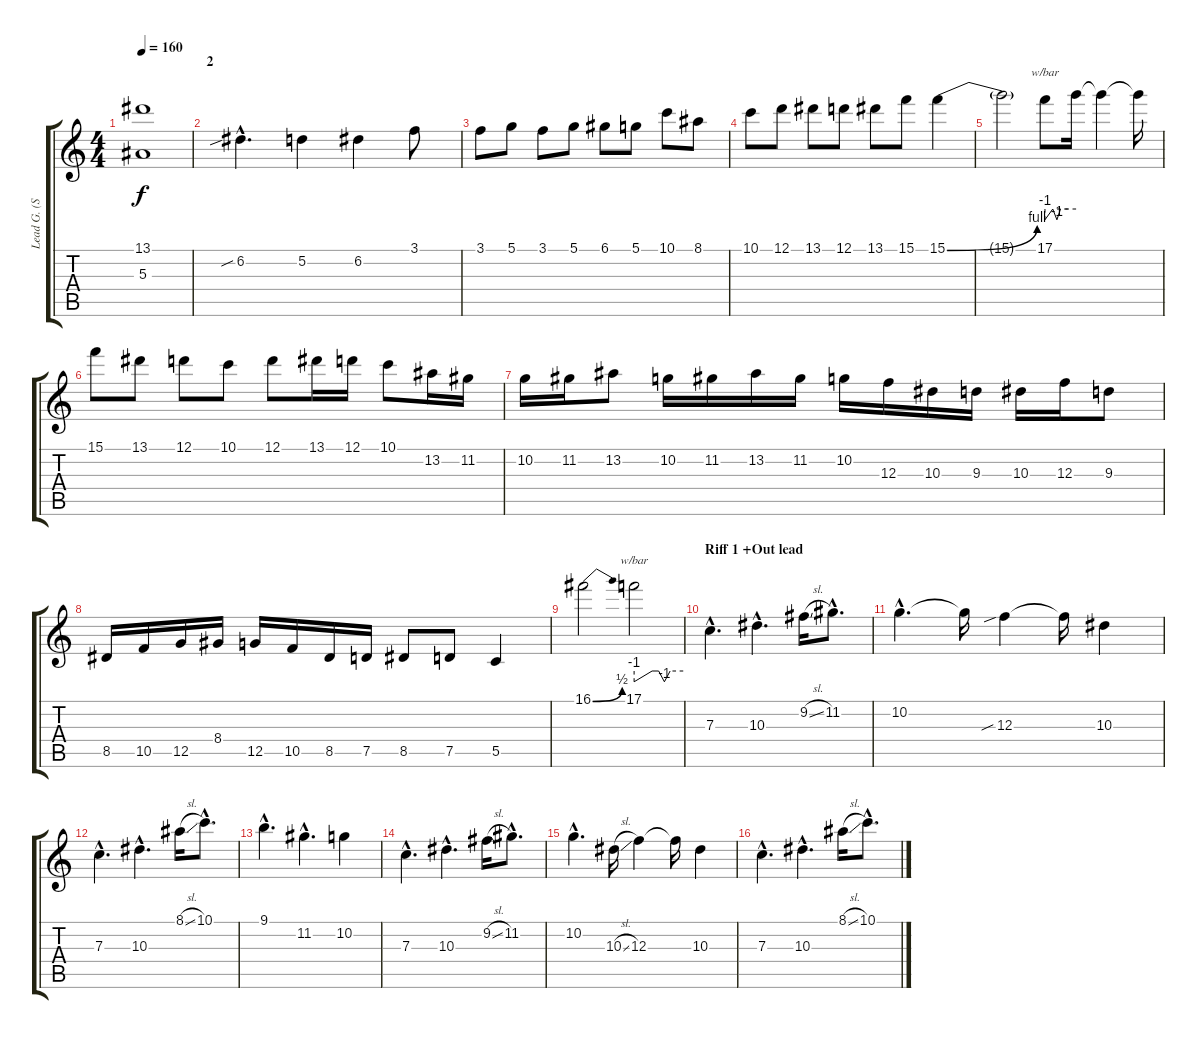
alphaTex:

\track ("Lead G. (Spiros Efthimiadis)" "Lead G. (S") {instrument distortionguitar}
\staff {score tabs}
\tuning (D4 A3 F3 C3 G2 D2) {hide}
\ts (4 4)
\tempo 160
\clef g2
\ks c
(13.1{t} 5.3{t}).1{dy f} |
\section ("" "2")
6.2{sib hac}.4{d volume 16} 5.2.4 6.2.4 3.1.8 |
3.1.8 5.1.8 3.1.8 5.1.8 6.1.8 5.1.8 10.1.8 8.1.8 |
10.1.8 12.1.8 13.1.8 12.1.8 13.1.8 15.1.8 15.1{be (bend 0 0 60 4)}.4 |
15.1{t}.2 17.1.8{tbe (custom default 0 -4 15 0 23 -4 30 0 44 0 60 0)} 17.1{t}.16 17.1{t}.4 17.1{t}.16 |
15.1.8{volume 9} 13.1.8{volume 6} 12.1.8 10.1.8 12.1.8 13.1.16 12.1.16 10.1.8 13.2.16 11.2.16 |
10.2.16 11.2.16 13.2.8 10.2.16 11.2.16 13.2.16 11.2.16 10.2.16 12.3.16 10.3.16 9.3.16 10.3.16 12.3.16 9.3.8 |
8.5.16 10.5.16 12.5.16 8.4.16 12.5.16 10.5.16 8.5.16 7.5.16 8.5.8 7.5.8 5.5.4 |
16.1{be (bend 0 0 60 2)}.2 17.1.2{tbe (custom default 0 -4 22 0 30 0 37 -4 44 0 60 0)} |
\section ("" "Riff 1 +Out lead")
7.3{hac}.4{d volume 7} 10.3{hac}.4{d volume 4} 9.2{sl}.16 11.2{hac}.8{d} |
10.2{hac}.4{d} 10.2{t}.16 12.3{sib}.4 12.3{t}.16 10.3.4 |
7.3{hac}.4{d} 10.3{hac}.4{d} 8.1{sl}.16 10.1{hac}.8{d} |
9.1{hac}.4{d} 11.2{hac}.4{d} 10.2.4 |
7.3{hac}.4{d volume 4} 10.3{hac}.4{d volume 0} 9.2{sl}.16 11.2{hac}.8{d} |
10.2{hac}.4{d} 10.3{sl}.16 12.3.4 12.3{t}.16 10.3.4 |
7.3{hac}.4{d} 10.3{hac}.4{d} 8.1{sl}.16 10.1{hac}.8{d}
